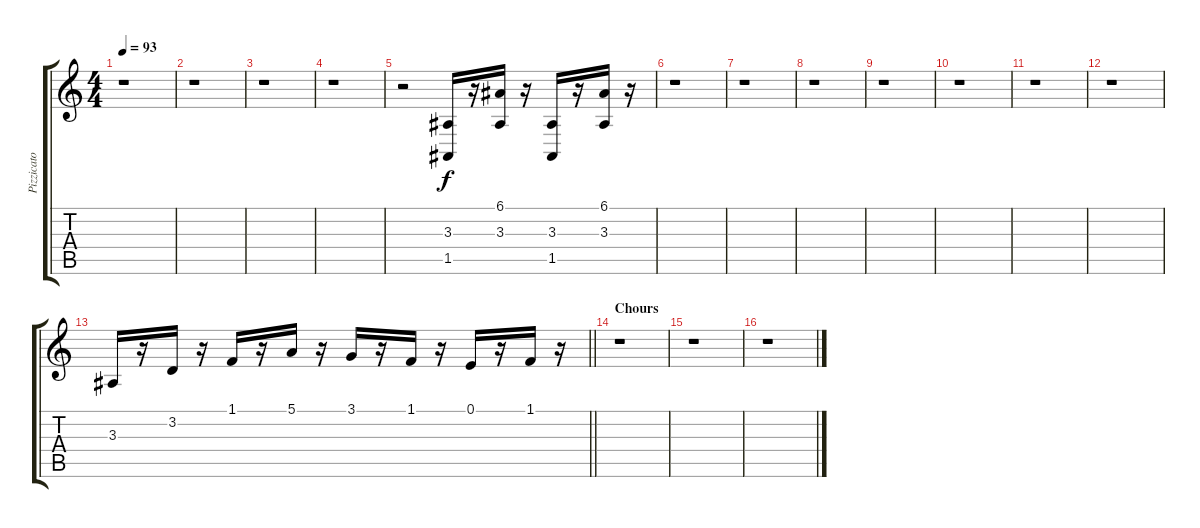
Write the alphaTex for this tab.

\track ("Pizzicato Strings" "Pizzicato ") {instrument pizzicatostrings}
\staff {score tabs}
\tuning (E4 B3 G3 D3 A2 E2) {hide}
\ts (4 4)
\tempo 93
\clef g2
\ks c
r.1{dy f} |
r.1 |
r.1 |
r.1 |
r.2 (3.3 1.5).16 r.16 (6.1 3.3).16 r.16 (3.3 1.5).16 r.16 (6.1 3.3).16 r.16 |
r.1 |
r.1 |
r.1 |
r.1 |
r.1 |
r.1 |
r.1 |
\barLineRight lightlight
3.3.16 r.16 3.2.16 r.16 1.1.16 r.16 5.1.16 r.16 3.1.16 r.16 1.1.16 r.16 0.1.16 r.16 1.1.16 r.16 |
\section ("" "Chours")
r.1 |
r.1 |
r.1
